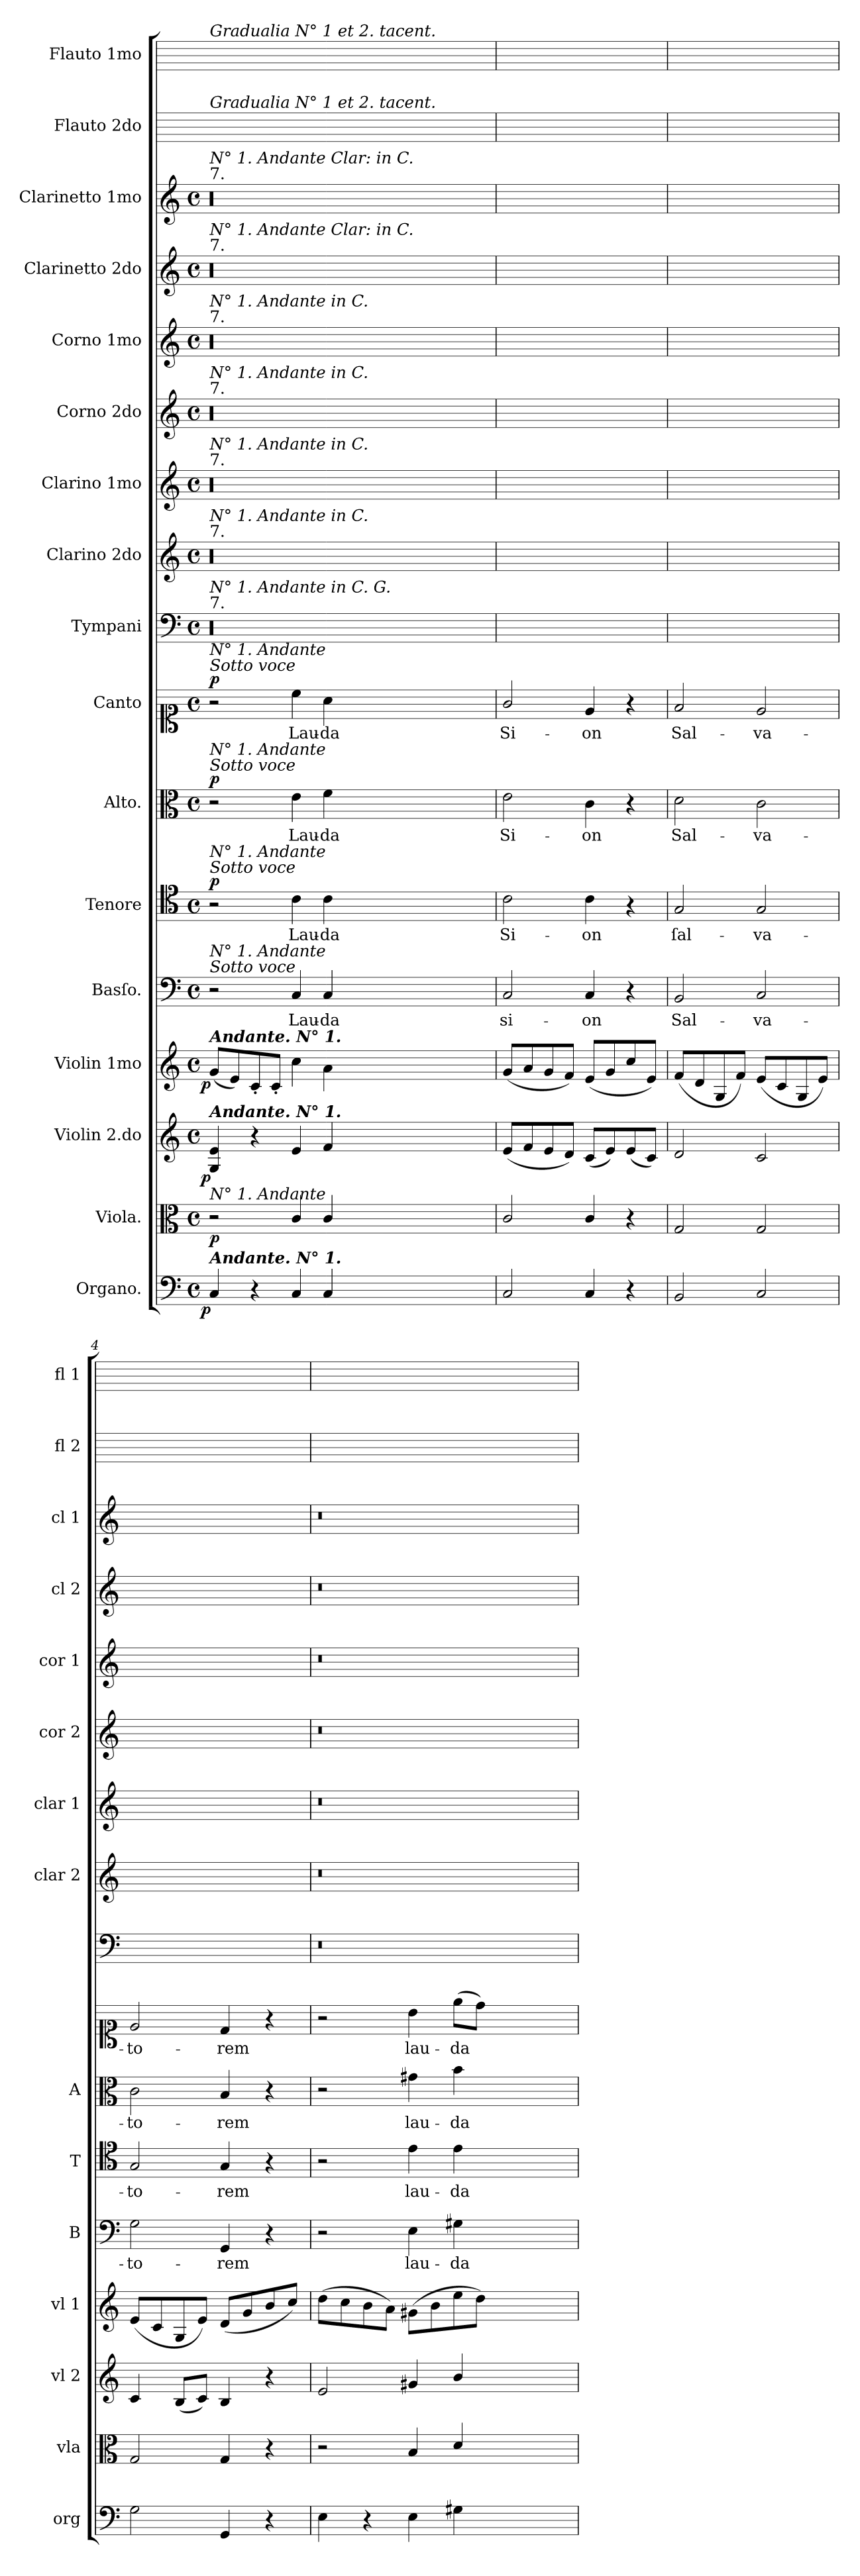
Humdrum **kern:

**kern	**dynam	**kern	**dynam	**kern	**dynam	**kern	**dynam	**kern	**text	**kern	**text	**dynam	**kern	**text	**dynam	**kern	**text	**dynam	**kern	**kern	**kern	**kern	**kern	**kern	**kern	**kern	**kern
*part17	*part17	*part16	*part16	*part15	*part15	*part14	*part14	*part13	*part13	*part12	*part12	*part12	*part11	*part11	*part11	*part10	*part10	*part10	*part9	*part8	*part7	*part6	*part5	*part4	*part3	*part2	*part1
*staff17	*staff17	*staff16	*staff16	*staff15	*staff15	*staff14	*staff14	*staff13	*staff13	*staff12	*staff12	*staff12	*staff11	*staff11	*staff11	*staff10	*staff10	*staff10	*staff9	*staff8	*staff7	*staff6	*staff5	*staff4	*staff3	*staff2	*staff1
*I"Organo.	*	*I"Viola.	*	*I"Violin 2.do	*	*I"Violin 1mo	*	*I"Basſo.	*	*I"Tenore	*	*	*I"Alto.	*	*	*I"Canto	*	*	*I"Tympani	*I"Clarino 2do	*I"Clarino 1mo	*I"Corno 2do	*I"Corno 1mo	*I"Clarinetto 2do	*I"Clarinetto 1mo	*I"Flauto 2do	*I"Flauto 1mo
*I'org	*	*I'vla	*	*I'vl 2	*	*I'vl 1	*	*I'B	*	*I'T	*	*	*I'A	*	*	*	*	*	*	*I'clar 2	*I'clar 1	*I'cor 2	*I'cor 1	*I'cl 2	*I'cl 1	*I'fl 2	*I'fl 1
*clefF4	*	*clefC3	*	*clefG2	*	*clefG2	*	*clefF4	*	*clefC4	*	*	*clefC3	*	*	*clefC1	*	*	*clefF4	*clefG2	*clefG2	*clefG2	*clefG2	*clefG2	*clefG2	*	*
*k[]	*	*k[]	*	*k[]	*	*k[]	*	*k[]	*	*k[]	*	*	*k[]	*	*	*k[]	*	*	*k[]	*k[]	*k[]	*k[]	*k[]	*k[]	*k[]	*	*
*C:	*	*C:	*	*C:	*	*C:	*	*C:	*	*C:	*	*	*C:	*	*	*C:	*	*	*C:	*C:	*C:	*C:	*C:	*C:	*C:	*	*
*M4/4	*	*M4/4	*	*M4/4	*	*M4/4	*	*M4/4	*	*M4/4	*	*	*M4/4	*	*	*M4/4	*	*	*M4/4	*M4/4	*M4/4	*M4/4	*M4/4	*M4/4	*M4/4	*	*
*met(c)	*	*met(c)	*	*met(c)	*	*met(c)	*	*met(c)	*	*met(c)	*	*	*met(c)	*	*	*met(c)	*	*	*met(c)	*met(c)	*met(c)	*met(c)	*met(c)	*met(c)	*met(c)	*	*
=1	=1	=1	=1	=1	=1	=1	=1	=1	=1	=1	=1	=1	=1	=1	=1	=1	=1	=1	=1	=1	=1	=1	=1	=1	=1	=1	=1
!	!	!	!	!	!	!	!	!	!	!	!	!	!	!	!	!	!	!	!	!	!	!	!	!	!	!	!LO:TX:a:i:t=Gradualia N° 1 et 2. tacent.
!	!	!	!	!	!	!	!	!	!	!	!	!	!	!	!	!	!	!	!	!	!	!	!	!	!	!LO:TX:a:i:t=Gradualia N° 1 et 2. tacent.	!
!	!	!	!	!	!	!	!	!	!	!	!	!	!	!	!	!	!	!	!	!	!	!	!	!	!LO:TX:a:t=7.	!	!
!	!	!	!	!	!	!	!	!	!	!	!	!	!	!	!	!	!	!	!	!	!	!	!	!	!LO:TX:a:i:t=N° 1. Andante Clar&colon; in C.	!	!
!	!	!	!	!	!	!	!	!	!	!	!	!	!	!	!	!	!	!	!	!	!	!	!	!LO:TX:a:t=7.	!	!	!
!	!	!	!	!	!	!	!	!	!	!	!	!	!	!	!	!	!	!	!	!	!	!	!	!LO:TX:a:i:t=N° 1. Andante Clar&colon; in C.	!	!	!
!	!	!	!	!	!	!	!	!	!	!	!	!	!	!	!	!	!	!	!	!	!	!	!LO:TX:a:t=7.	!	!	!	!
!	!	!	!	!	!	!	!	!	!	!	!	!	!	!	!	!	!	!	!	!	!	!	!LO:TX:a:i:t=N° 1. Andante in C.	!	!	!	!
!	!	!	!	!	!	!	!	!	!	!	!	!	!	!	!	!	!	!	!	!	!	!LO:TX:a:t=7.	!	!	!	!	!
!	!	!	!	!	!	!	!	!	!	!	!	!	!	!	!	!	!	!	!	!	!	!LO:TX:a:i:t=N° 1. Andante in C.	!	!	!	!	!
!	!	!	!	!	!	!	!	!	!	!	!	!	!	!	!	!	!	!	!	!	!LO:TX:a:t=7.	!	!	!	!	!	!
!	!	!	!	!	!	!	!	!	!	!	!	!	!	!	!	!	!	!	!	!	!LO:TX:a:i:t=N° 1. Andante in C.	!	!	!	!	!	!
!	!	!	!	!	!	!	!	!	!	!	!	!	!	!	!	!	!	!	!	!LO:TX:a:t=7.	!	!	!	!	!	!	!
!	!	!	!	!	!	!	!	!	!	!	!	!	!	!	!	!	!	!	!	!LO:TX:a:i:t=N° 1. Andante in C.	!	!	!	!	!	!	!
!	!	!	!	!	!	!	!	!	!	!	!	!	!	!	!	!	!	!	!LO:TX:a:t=7.	!	!	!	!	!	!	!	!
!	!	!	!	!	!	!	!	!	!	!	!	!	!	!	!	!	!	!	!LO:TX:a:i:t=N° 1. Andante in C. G.	!	!	!	!	!	!	!	!
!	!	!	!	!	!	!	!	!	!	!	!	!	!	!	!	!LO:TX:a:i:t=Sotto voce	!	!	!	!	!	!	!	!	!	!	!
!	!	!	!	!	!	!	!	!	!	!	!	!	!	!	!	!LO:TX:a:i:t=N° 1. Andante	!	!	!	!	!	!	!	!	!	!	!
!	!	!	!	!	!	!	!	!	!	!	!	!	!LO:TX:a:i:t=Sotto voce	!	!	!	!	!	!	!	!	!	!	!	!	!	!
!	!	!	!	!	!	!	!	!	!	!	!	!	!LO:TX:a:i:t=N° 1. Andante	!	!	!	!	!	!	!	!	!	!	!	!	!	!
!	!	!	!	!	!	!	!	!	!	!LO:TX:a:i:t=Sotto voce	!	!	!	!	!	!	!	!	!	!	!	!	!	!	!	!	!
!	!	!	!	!	!	!	!	!	!	!LO:TX:a:i:t=N° 1. Andante	!	!	!	!	!	!	!	!	!	!	!	!	!	!	!	!	!
!	!	!	!	!	!	!	!	!LO:TX:a:i:t=Sotto voce	!	!	!	!	!	!	!	!	!	!	!	!	!	!	!	!	!	!	!
!	!	!	!	!	!	!	!	!LO:TX:a:i:t=N° 1. Andante	!	!	!	!	!	!	!	!	!	!	!	!	!	!	!	!	!	!	!
!	!	!	!	!	!	!LO:TX:a:Bi:t=Andante. N° 1.	!	!	!	!	!	!	!	!	!	!	!	!	!	!	!	!	!	!	!	!	!
!	!	!	!	!LO:TX:a:Bi:t=Andante. N° 1.	!	!	!	!	!	!	!	!	!	!	!	!	!	!	!	!	!	!	!	!	!	!	!
!	!	!LO:TX:a:i:t=N° 1. Andante	!	!	!	!	!	!	!	!	!	!	!	!	!	!	!	!	!	!	!	!	!	!	!	!	!
!LO:TX:a:Bi:t=Andante. N° 1.	!	!	!	!	!	!	!	!	!	!	!	!	!	!	!	!	!	!	!	!	!	!	!	!	!	!	!
!	!LO:DY:rj	!	!	!	!LO:DY:rj	!	!LO:DY:rj	!	!	!	!	!LO:DY:b	!	!	!LO:DY:b	!	!	!LO:DY:b	!	!	!	!	!	!	!	!	!
4C/	p	2r	p	4G/ 4e/	p	(8g/L	p	2r	.	2r	.	p	2r	.	p	2r	.	p	00r	00r	00r	00r	00r	00r	00r	1ryy	1ryy
.	.	.	.	.	.	8e/)	.	.	.	.	.	.	.	.	.	.	.	.	.	.	.	.	.	.	.	.	.
4r	.	.	.	4r	.	8c'/	.	.	.	.	.	.	.	.	.	.	.	.	.	.	.	.	.	.	.	.	.
.	.	.	.	.	.	8c'/J	.	.	.	.	.	.	.	.	.	.	.	.	.	.	.	.	.	.	.	.	.
4C/	.	4c/	.	4e/	.	4cc\	.	4C/	Lau-	4c\	Lau-	.	4e\	Lau-	.	4cc\	Lau-	.	.	.	.	.	.	.	.	.	.
4C/	.	4c/	.	4f/	.	4a\	.	4C/	-da	4c\	-da	.	4f\	-da	.	4a\	-da	.	.	.	.	.	.	.	.	.	.
0.ryy	.	0.ryy	.	0.ryy	.	0.ryy	.	0.ryy	.	0.ryy	.	.	0.ryy	.	.	0.ryy	.	.	.	.	.	.	.	.	.	0.ryy	0.ryy
=2	=2	=2	=2	=2	=2	=2	=2	=2	=2	=2	=2	=2	=2	=2	=2	=2	=2	=2	=2	=2	=2	=2	=2	=2	=2	=2	=2
2C/	.	2c/	.	(8e/L	.	(8g/L	.	2C/	si-	2c\	Si-	.	2e\	Si-	.	2g/	Si-	.	1ryy	1ryy	1ryy	1ryy	1ryy	1ryy	1ryy	1ryy	1ryy
.	.	.	.	8f/	.	8a/	.	.	.	.	.	.	.	.	.	.	.	.	.	.	.	.	.	.	.	.	.
.	.	.	.	8e/	.	8g/	.	.	.	.	.	.	.	.	.	.	.	.	.	.	.	.	.	.	.	.	.
.	.	.	.	8d/J)	.	8f/J)	.	.	.	.	.	.	.	.	.	.	.	.	.	.	.	.	.	.	.	.	.
4C/	.	4c/	.	(8c/L	.	(8e/L	.	4C/	-on	4c\	-on	.	4c\	-on	.	4e/	-on	.	.	.	.	.	.	.	.	.	.
.	.	.	.	8e/)	.	8g/	.	.	.	.	.	.	.	.	.	.	.	.	.	.	.	.	.	.	.	.	.
4r	.	4r	.	(8e/	.	8cc/	.	4r	.	4r	.	.	4r	.	.	4r	.	.	.	.	.	.	.	.	.	.	.
.	.	.	.	8c/J)	.	8e/J)	.	.	.	.	.	.	.	.	.	.	.	.	.	.	.	.	.	.	.	.	.
=3	=3	=3	=3	=3	=3	=3	=3	=3	=3	=3	=3	=3	=3	=3	=3	=3	=3	=3	=3	=3	=3	=3	=3	=3	=3	=3	=3
2BB/	.	2G/	.	2d/	.	(8f/L	.	2BB/	Sal-	2G/	ſal-	.	2d\	Sal-	.	2f/	Sal-	.	1ryy	1ryy	1ryy	1ryy	1ryy	1ryy	1ryy	1ryy	1ryy
.	.	.	.	.	.	8d/	.	.	.	.	.	.	.	.	.	.	.	.	.	.	.	.	.	.	.	.	.
.	.	.	.	.	.	8G/	.	.	.	.	.	.	.	.	.	.	.	.	.	.	.	.	.	.	.	.	.
.	.	.	.	.	.	8f/J)	.	.	.	.	.	.	.	.	.	.	.	.	.	.	.	.	.	.	.	.	.
2C/	.	2G/	.	2c/	.	(8e/L	.	2C/	-va-	2G/	-va-	.	2c\	-va-	.	2e/	-va-	.	.	.	.	.	.	.	.	.	.
.	.	.	.	.	.	8c/	.	.	.	.	.	.	.	.	.	.	.	.	.	.	.	.	.	.	.	.	.
.	.	.	.	.	.	8G/	.	.	.	.	.	.	.	.	.	.	.	.	.	.	.	.	.	.	.	.	.
.	.	.	.	.	.	8e/J)	.	.	.	.	.	.	.	.	.	.	.	.	.	.	.	.	.	.	.	.	.
=4	=4	=4	=4	=4	=4	=4	=4	=4	=4	=4	=4	=4	=4	=4	=4	=4	=4	=4	=4	=4	=4	=4	=4	=4	=4	=4	=4
2G\	.	2G/	.	4c/	.	(8e/L	.	2G\	-to-	2G/	-to-	.	2c\	-to-	.	2e/	-to-	.	1ryy	1ryy	1ryy	1ryy	1ryy	1ryy	1ryy	1ryy	1ryy
.	.	.	.	.	.	8c/	.	.	.	.	.	.	.	.	.	.	.	.	.	.	.	.	.	.	.	.	.
.	.	.	.	(8B/L	.	8G/	.	.	.	.	.	.	.	.	.	.	.	.	.	.	.	.	.	.	.	.	.
.	.	.	.	8c/J)	.	8e/J)	.	.	.	.	.	.	.	.	.	.	.	.	.	.	.	.	.	.	.	.	.
4GG/	.	4G/	.	4B/	.	(8d/L	.	4GG/	-rem	4G/	-rem	.	4B/	-rem	.	4d/	-rem	.	.	.	.	.	.	.	.	.	.
.	.	.	.	.	.	8g/	.	.	.	.	.	.	.	.	.	.	.	.	.	.	.	.	.	.	.	.	.
4r	.	4r	.	4r	.	8b/	.	4r	.	4r	.	.	4r	.	.	4r	.	.	.	.	.	.	.	.	.	.	.
.	.	.	.	.	.	8cc/J)	.	.	.	.	.	.	.	.	.	.	.	.	.	.	.	.	.	.	.	.	.
=5	=5	=5	=5	=5	=5	=5	=5	=5	=5	=5	=5	=5	=5	=5	=5	=5	=5	=5	=5	=5	=5	=5	=5	=5	=5	=5	=5
4E\	.	2r	.	2e/	.	(8dd\L	.	2r	.	2r	.	.	2r	.	.	2r	.	.	0r	0r	0r	0r	0r	0r	0r	1ryy	1ryy
.	.	.	.	.	.	8cc\	.	.	.	.	.	.	.	.	.	.	.	.	.	.	.	.	.	.	.	.	.
4r	.	.	.	.	.	8b\	.	.	.	.	.	.	.	.	.	.	.	.	.	.	.	.	.	.	.	.	.
.	.	.	.	.	.	8a\J)	.	.	.	.	.	.	.	.	.	.	.	.	.	.	.	.	.	.	.	.	.
4E\	.	4B/	.	4g#X/	.	(8g#X\L	.	4E\	lau-	4e\	lau-	.	4g#X\	lau-	.	4b\	lau-	.	.	.	.	.	.	.	.	.	.
.	.	.	.	.	.	8b\	.	.	.	.	.	.	.	.	.	.	.	.	.	.	.	.	.	.	.	.	.
4G#X\	.	4d/	.	4b/	.	8ee\	.	4G#X\	-da	4e\	-da	.	4b\	-da	.	(8ee\L	-da	.	.	.	.	.	.	.	.	.	.
.	.	.	.	.	.	8dd\J)	.	.	.	.	.	.	.	.	.	8dd\J)	.	.	.	.	.	.	.	.	.	.	.
1ryy	.	1ryy	.	1ryy	.	1ryy	.	1ryy	.	1ryy	.	.	1ryy	.	.	1ryy	.	.	.	.	.	.	.	.	.	1ryy	1ryy
=	=	=	=	=	=	=	=	=	=	=	=	=	=	=	=	=	=	=	=	=	=	=	=	=	=	=	=
*-	*-	*-	*-	*-	*-	*-	*-	*-	*-	*-	*-	*-	*-	*-	*-	*-	*-	*-	*-	*-	*-	*-	*-	*-	*-	*-	*-
